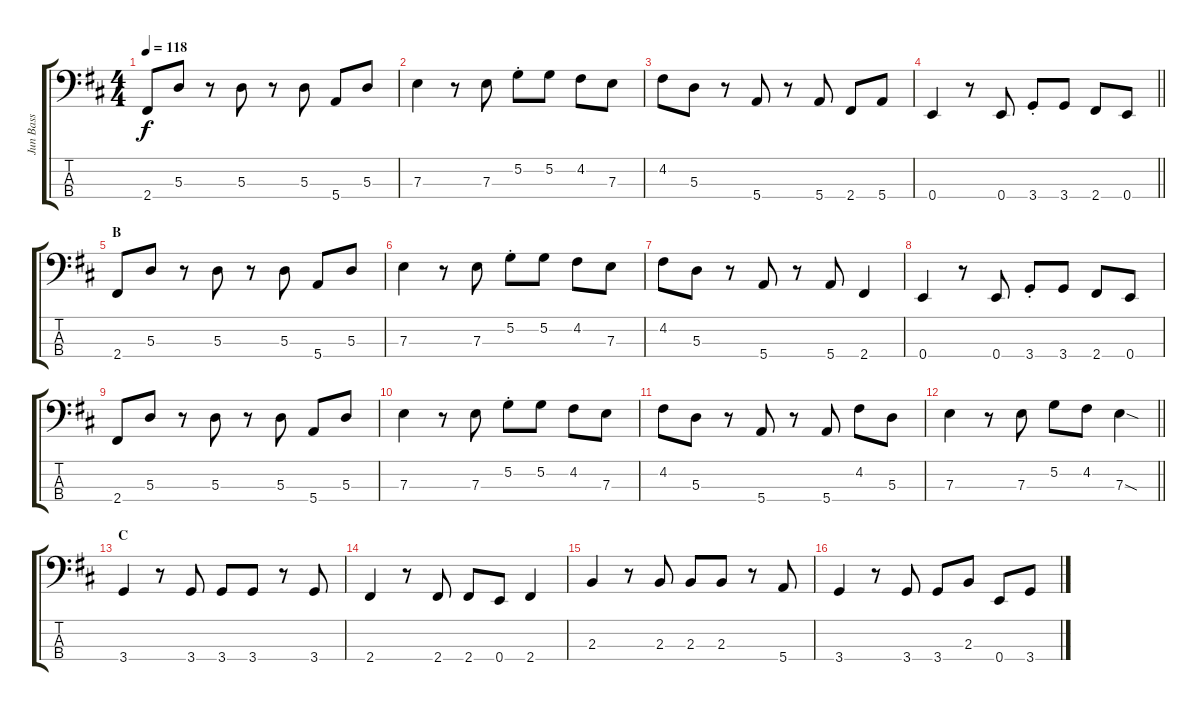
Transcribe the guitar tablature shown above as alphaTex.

\track ("Jun Bass" "Jun Bass") {instrument electricbassfinger}
\staff {score tabs}
\tuning (G2 D2 A1 E1) {hide}
\ts (4 4)
\tempo 118
\clef f4
\ks d
2.4.8{dy f} 5.3.8 r.8 5.3.8 r.8 5.3.8 5.4.8 5.3.8 |
7.3.4 r.8 7.3.8 5.2{st}.8 5.2.8 4.2.8 7.3.8 |
4.2.8 5.3.8 r.8 5.4.8 r.8 5.4.8 2.4.8 5.4.8 |
\barLineRight lightlight
0.4.4 r.8 0.4.8 3.4{st}.8 3.4.8 2.4.8 0.4.8 |
\section ("" "B")
2.4.8 5.3.8 r.8 5.3.8 r.8 5.3.8 5.4.8 5.3.8 |
7.3.4 r.8 7.3.8 5.2{st}.8 5.2.8 4.2.8 7.3.8 |
4.2.8 5.3.8 r.8 5.4.8 r.8 5.4.8 2.4.4 |
0.4.4 r.8 0.4.8 3.4{st}.8 3.4.8 2.4.8 0.4.8 |
2.4.8 5.3.8 r.8 5.3.8 r.8 5.3.8 5.4.8 5.3.8 |
7.3.4 r.8 7.3.8 5.2{st}.8 5.2.8 4.2.8 7.3.8 |
4.2.8 5.3.8 r.8 5.4.8 r.8 5.4.8 4.2.8 5.3.8 |
\barLineRight lightlight
7.3.4 r.8 7.3.8 5.2.8 4.2.8 7.3{sod}.4 |
\section ("" "C")
3.4.4 r.8 3.4.8 3.4.8 3.4.8 r.8 3.4.8 |
2.4.4 r.8 2.4.8 2.4.8 0.4.8 2.4.4 |
2.3.4 r.8 2.3.8 2.3.8 2.3.8 r.8 5.4.8 |
3.4.4 r.8 3.4.8 3.4.8 2.3.8 0.4.8 3.4.8
